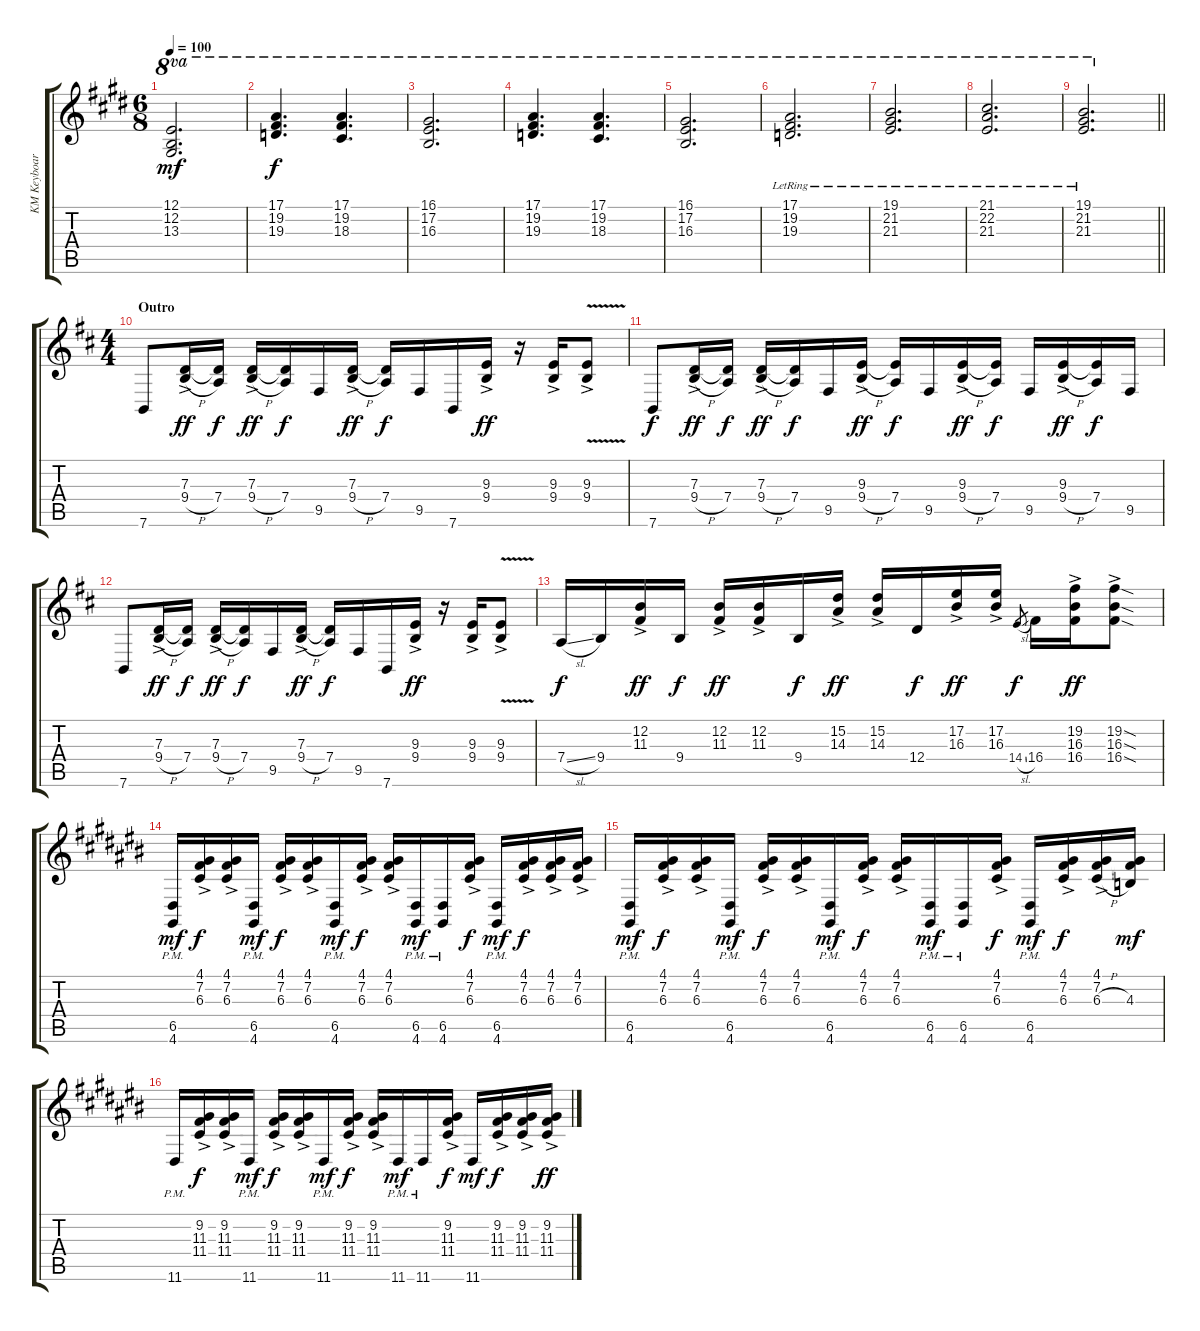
\track ("KM Keyboards" "KM Keyboar") {instrument lead5charang}
\staff {score tabs}
\tuning (E4 B3 G3 D3 A2 E2) {hide}
\ts (6 8)
\tempo 100
\clef g2
\ks e
(12.1 12.2 13.3).2{d ot 8va dy mf} |
(17.1 19.2 19.3).4{d ot 8va dy f} (17.1 19.2 18.3).4{d ot 8va} |
(16.1 17.2 16.3).2{d ot 8va} |
(17.1 19.2 19.3).4{d ot 8va} (17.1 19.2 18.3).4{d ot 8va} |
(16.1 17.2 16.3).2{d ot 8va} |
(17.1{lr} 19.2{lr} 19.3{lr}).2{d ot 8va} |
(19.1{lr} 21.2{lr} 21.3{lr}).2{d ot 8va} |
(21.1{lr} 22.2{lr} 21.3{lr}).2{d ot 8va} |
\barLineRight lightlight
(19.1{lr} 21.2{lr} 21.3{lr}).2{d ot 8va} |
\ts (4 4)
\section ("" "Outro")
\ks d
7.6.8{instrument lead5charang} (7.3{ac} 9.4{h ac}).16{dy ff} (7.3{t} 7.4).16{dy f} (7.3{ac} 9.4{h ac}).16{dy ff} (7.3{t} 7.4).16{dy f} 9.5.16 (7.3{ac} 9.4{h ac}).16{dy ff} (7.3{t} 7.4).16{dy f} 9.5.16 7.6.16 (9.3{ac} 9.4{ac}).16{dy ff} r.16 (9.3{ac} 9.4{ac}).16 (9.3{v ac} 9.4{v ac}).8 |
7.6.8{dy f} (7.3{ac} 9.4{h ac}).16{dy ff} (7.3{t} 7.4).16{dy f} (7.3{ac} 9.4{h ac}).16{dy ff} (7.3{t} 7.4).16{dy f} 9.5.16 (9.3{ac} 9.4{h ac}).16{dy ff} (9.3{t} 7.4).16{dy f} 9.5.16 (9.3{ac} 9.4{h ac}).16{dy ff} (9.3{t} 7.4).16{dy f} 9.5.16 (9.3{ac} 9.4{h ac}).16{dy ff} (9.3{t} 7.4).16{dy f} 9.5.16 |
7.6.8 (7.3{ac} 9.4{h ac}).16{dy ff} (7.3{t} 7.4).16{dy f} (7.3{ac} 9.4{h ac}).16{dy ff} (7.3{t} 7.4).16{dy f} 9.5.16 (7.3{ac} 9.4{h ac}).16{dy ff} (7.3{t} 7.4).16{dy f} 9.5.16 7.6.16 (9.3{ac} 9.4{ac}).16{dy ff} r.16 (9.3{ac} 9.4{ac}).16 (9.3{v ac} 9.4{v ac}).8 |
7.4{sl}.16{dy f} 9.4.16 (12.2{ac} 11.3{ac}).16{dy ff} 9.4.16{dy f} (12.2{ac} 11.3{ac}).16{dy ff} (12.2{ac} 11.3{ac}).16 9.4.16{dy f} (15.2{ac} 14.3{ac}).16{dy ff} (15.2{ac} 14.3{ac}).16 12.4.16{dy f} (17.2{ac} 16.3{ac}).16{dy ff} (17.2{ac} 16.3{ac}).16 14.4{sl}.8{gr dy f} 16.4.16 (19.2{ac} 16.3{ac} 16.4{ac}).16{dy ff} (19.2{sod ac} 16.3{sod ac} 16.4{sod ac}).8 |
\ks c#
(6.5{pm} 4.6{pm}).16{dy mf} (4.1{ac} 7.2{ac} 6.3{ac}).16{dy f} (4.1{ac} 7.2{ac} 6.3{ac}).16 (6.5{pm} 4.6{pm}).16{dy mf} (4.1{ac} 7.2{ac} 6.3{ac}).16{dy f} (4.1{ac} 7.2{ac} 6.3{ac}).16 (6.5{pm} 4.6{pm}).16{dy mf} (4.1{ac} 7.2{ac} 6.3{ac}).16{dy f} (4.1{ac} 7.2{ac} 6.3{ac}).16 (6.5{pm} 4.6{pm}).16{dy mf} (6.5{pm} 4.6{pm}).16 (4.1{ac} 7.2{ac} 6.3{ac}).16{dy f} (6.5{pm} 4.6{pm}).16{dy mf} (4.1{ac} 7.2{ac} 6.3{ac}).16{dy f} (4.1{ac} 7.2{ac} 6.3{ac}).16 (4.1{ac} 7.2{ac} 6.3{ac}).16 |
(6.5{pm} 4.6{pm}).16{dy mf} (4.1{ac} 7.2{ac} 6.3{ac}).16{dy f} (4.1{ac} 7.2{ac} 6.3{ac}).16 (6.5{pm} 4.6{pm}).16{dy mf} (4.1{ac} 7.2{ac} 6.3{ac}).16{dy f} (4.1{ac} 7.2{ac} 6.3{ac}).16 (6.5{pm} 4.6{pm}).16{dy mf} (4.1{ac} 7.2{ac} 6.3{ac}).16{dy f} (4.1{ac} 7.2{ac} 6.3{ac}).16 (6.5{pm} 4.6{pm}).16{dy mf} (6.5{pm} 4.6{pm}).16 (4.1{ac} 7.2{ac} 6.3{ac}).16{dy f} (6.5{pm} 4.6{pm}).16{dy mf} (4.1{ac} 7.2{ac} 6.3{ac}).16{dy f} (4.1{ac} 7.2{ac} 6.3{h ac}).16 (4.1{t} 7.2{t} 4.3).16{dy mf} |
11.6{pm}.16 (9.2{ac} 11.3{ac} 11.4{ac}).16{dy f} (9.2{ac} 11.3{ac} 11.4{ac}).16 11.6{pm}.16{dy mf} (9.2{ac} 11.3{ac} 11.4{ac}).16{dy f} (9.2{ac} 11.3{ac} 11.4{ac}).16 11.6{pm}.16{dy mf} (9.2{ac} 11.3{ac} 11.4{ac}).16{dy f} (9.2{ac} 11.3{ac} 11.4{ac}).16 11.6{pm}.16{dy mf} 11.6{pm}.16 (9.2{ac} 11.3{ac} 11.4{ac}).16{dy f} 11.6.16{dy mf} (9.2{ac} 11.3{ac} 11.4{ac}).16{dy f} (9.2{ac} 11.3{ac} 11.4{ac}).16 (9.2{ac} 11.3{ac} 11.4{ac}).16{dy ff}
